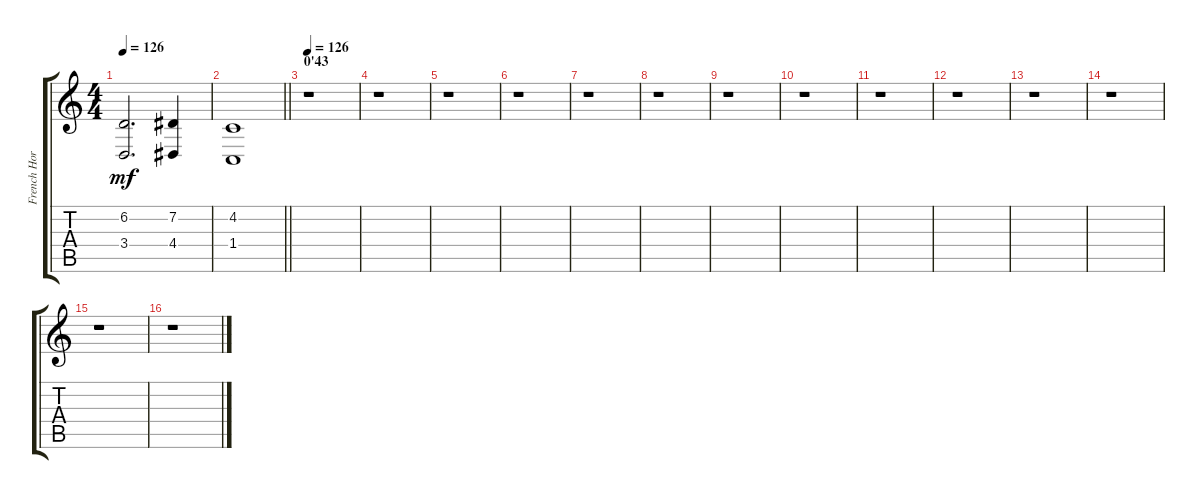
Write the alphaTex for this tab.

\track ("French Horn" "French Hor") {instrument frenchhorn}
\staff {score tabs}
\tuning (Db4 Ab3 E3 B2 Gb2 Db2) {hide}
\ts (4 4)
\tempo 126
\clef g2
\ks c
(6.2 3.4).2{d dy mf} (7.2 4.4).4 |
\barLineRight lightlight
(4.2 1.4).1 |
\section ("" "0'43")
\tempo 126
r.1 |
r.1 |
r.1 |
r.1 |
r.1 |
r.1 |
r.1 |
r.1 |
r.1 |
r.1 |
r.1 |
r.1 |
r.1 |
r.1
